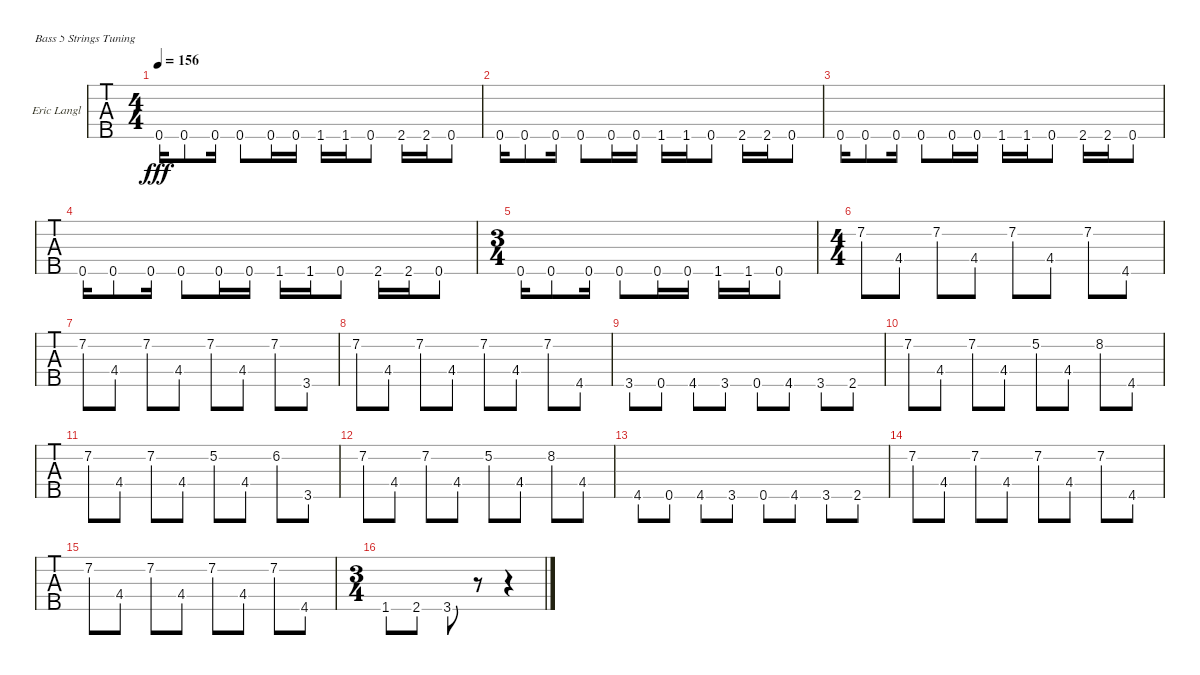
\bracketExtendMode groupsimilarinstruments
\firstSystemTrackNameOrientation horizontal
\otherSystemsTrackNameOrientation horizontal
\track ("Eric Langlois" "Eric Langl") {instrument electricbassfinger}
\staff {tabs}
\tuning (G2 D2 A1 E1 B0)
\ts (4 4)
\tempo 156
\clef f4
\ks c
0.5.16{dy fff} 0.5.8 0.5.16 0.5.8 0.5.16 0.5.16 1.5.16 1.5.16 0.5.8 2.5.16 2.5.16 0.5.8 |
0.5.16 0.5.8 0.5.16 0.5.8 0.5.16 0.5.16 1.5.16 1.5.16 0.5.8 2.5.16 2.5.16 0.5.8 |
0.5.16 0.5.8 0.5.16 0.5.8 0.5.16 0.5.16 1.5.16 1.5.16 0.5.8 2.5.16 2.5.16 0.5.8 |
0.5.16 0.5.8 0.5.16 0.5.8 0.5.16 0.5.16 1.5.16 1.5.16 0.5.8 2.5.16 2.5.16 0.5.8 |
\ts (3 4)
0.5.16 0.5.8 0.5.16 0.5.8 0.5.16 0.5.16 1.5.16 1.5.16 0.5.8 |
\ts (4 4)
7.2.8 4.4.8 7.2.8 4.4.8 7.2.8 4.4.8 7.2.8 4.5.8 |
7.2.8 4.4.8 7.2.8 4.4.8 7.2.8 4.4.8 7.2.8 3.5.8 |
7.2.8 4.4.8 7.2.8 4.4.8 7.2.8 4.4.8 7.2.8 4.5.8 |
3.5.8 0.5.8 4.5.8 3.5.8 0.5.8 4.5.8 3.5.8 2.5.8 |
7.2.8 4.4.8 7.2.8 4.4.8 5.2.8 4.4.8 8.2.8 4.5.8 |
7.2.8 4.4.8 7.2.8 4.4.8 5.2.8 4.4.8 6.2.8 3.5.8 |
7.2.8 4.4.8 7.2.8 4.4.8 5.2.8 4.4.8 8.2.8 4.4.8 |
4.5.8 0.5.8 4.5.8 3.5.8 0.5.8 4.5.8 3.5.8 2.5.8 |
7.2.8 4.4.8 7.2.8 4.4.8 7.2.8 4.4.8 7.2.8 4.5.8 |
7.2.8 4.4.8 7.2.8 4.4.8 7.2.8 4.4.8 7.2.8 4.5.8 |
\ts (3 4)
1.5.8 2.5.8 3.5.8 r.8 r.4
